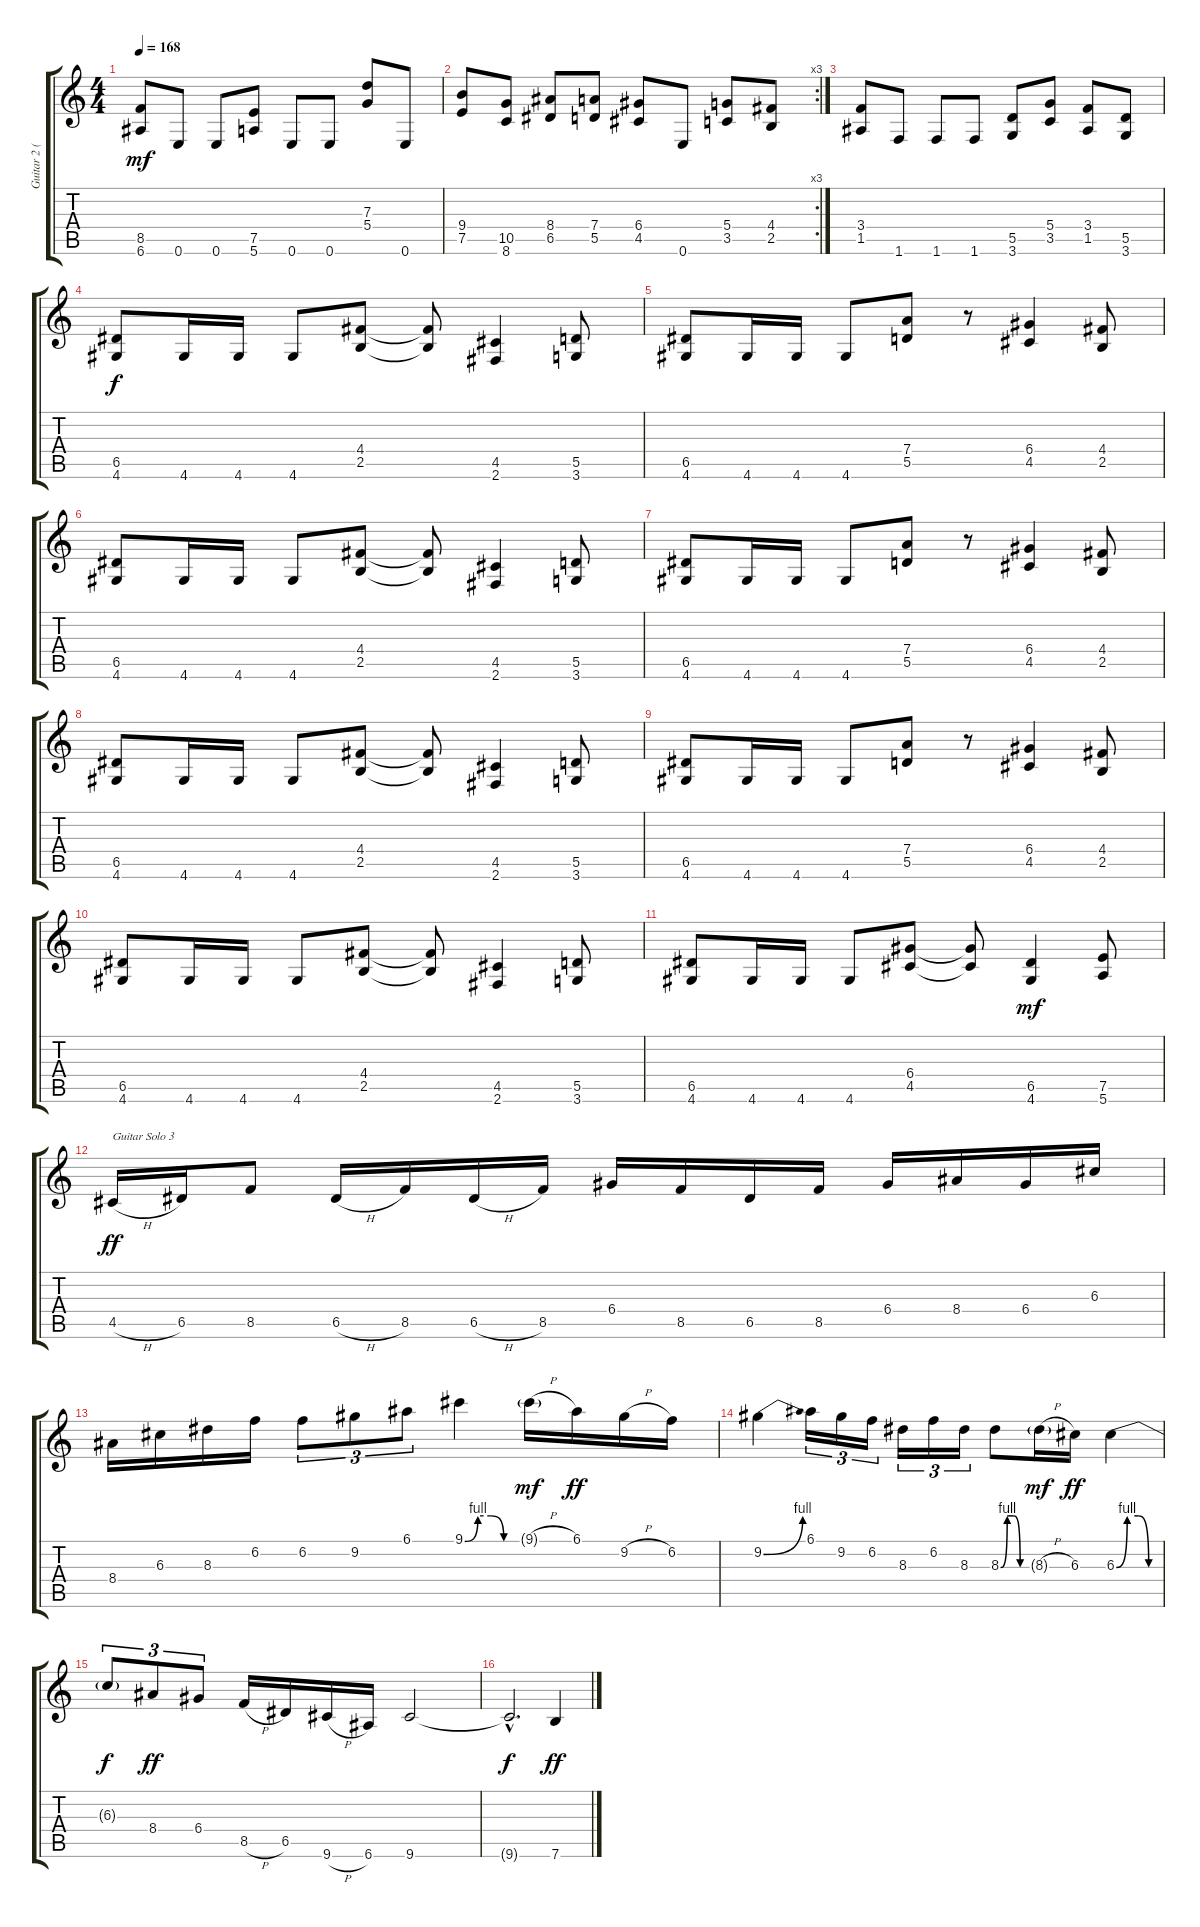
\track ("Guitar 2 (Chris Poland)" "Guitar 2 (") {instrument distortionguitar}
\staff {score tabs}
\tuning (E4 B3 G3 D3 A2 E2) {hide}
\ts (4 4)
\tempo 168
\clef g2
\ks c
(8.5 6.6).8{dy mf} 0.6.8 0.6.8 (7.5 5.6).8 0.6.8 0.6.8 (7.3 5.4).8 0.6.8 |
\rc 3
(9.4 7.5).8 (10.5 8.6).8 (8.4 6.5).8 (7.4 5.5).8 (6.4 4.5).8 0.6.8 (5.4 3.5).8 (4.4 2.5).8 |
(3.4 1.5).8 1.6.8 1.6.8 1.6.8 (5.5 3.6).8 (5.4 3.5).8 (3.4 1.5).8 (5.5 3.6).8 |
(6.5 4.6).8{dy f} 4.6.16 4.6.16 4.6.8 (4.4 2.5).8 (4.4{t} 2.5{t}).8 (4.5 2.6).4 (5.5 3.6).8 |
(6.5 4.6).8 4.6.16 4.6.16 4.6.8 (7.4 5.5).8 r.8 (6.4 4.5).4 (4.4 2.5).8 |
(6.5 4.6).8 4.6.16 4.6.16 4.6.8 (4.4 2.5).8 (4.4{t} 2.5{t}).8 (4.5 2.6).4 (5.5 3.6).8 |
(6.5 4.6).8 4.6.16 4.6.16 4.6.8 (7.4 5.5).8 r.8 (6.4 4.5).4 (4.4 2.5).8 |
(6.5 4.6).8 4.6.16 4.6.16 4.6.8 (4.4 2.5).8 (4.4{t} 2.5{t}).8 (4.5 2.6).4 (5.5 3.6).8 |
(6.5 4.6).8 4.6.16 4.6.16 4.6.8 (7.4 5.5).8 r.8 (6.4 4.5).4 (4.4 2.5).8 |
(6.5 4.6).8 4.6.16 4.6.16 4.6.8 (4.4 2.5).8 (4.4{t} 2.5{t}).8 (4.5 2.6).4 (5.5 3.6).8 |
(6.5 4.6).8 4.6.16 4.6.16 4.6.8 (6.4 4.5).8 (6.4{t} 4.5{t}).8 (6.5 4.6).4{dy mf} (7.5 5.6).8 |
4.5{h}.16{txt "Guitar Solo 3" dy ff} 6.5.16 8.5.8 6.5{h}.16 8.5.16 6.5{h}.16 8.5.16 6.4.16 8.5.16 6.5.16 8.5.16 6.4.16 8.4.16 6.4.16 6.3.16 |
8.4.16 6.3.16 8.3.16 6.2.16 6.2.8{tu (3 2)} 9.2.8{tu (3 2)} 6.1.8{tu (3 2)} 9.1{be (custom 0 0 15 4 30 4 45 0 60 0)}.4 9.1{h g}.16{dy mf} 6.1.16{dy ff} 9.2{h}.16 6.2.16 |
9.2{be (bend 0 0 60 4)}.4 6.1.16{tu (3 2)} 9.2.16{tu (3 2)} 6.2.16{tu (3 2)} 8.3.16{tu (3 2)} 6.2.16{tu (3 2)} 8.3.16{tu (3 2)} 8.3{be (custom 0 0 15 4 30 4 45 0 60 0)}.8 8.3{h g}.16{dy mf} 6.3.16{dy ff} 6.3{be (custom 0 0 15 4 30 4 45 0 60 0)}.4 |
6.3{t}.8{tu (3 2) dy f} 8.4.8{tu (3 2) dy ff} 6.4.8{tu (3 2)} 8.5{h}.16 6.5.16 9.6{h}.16 6.6.16 9.6.2 |
9.6{hac t}.2{d dy f} 7.6.4{dy ff}
